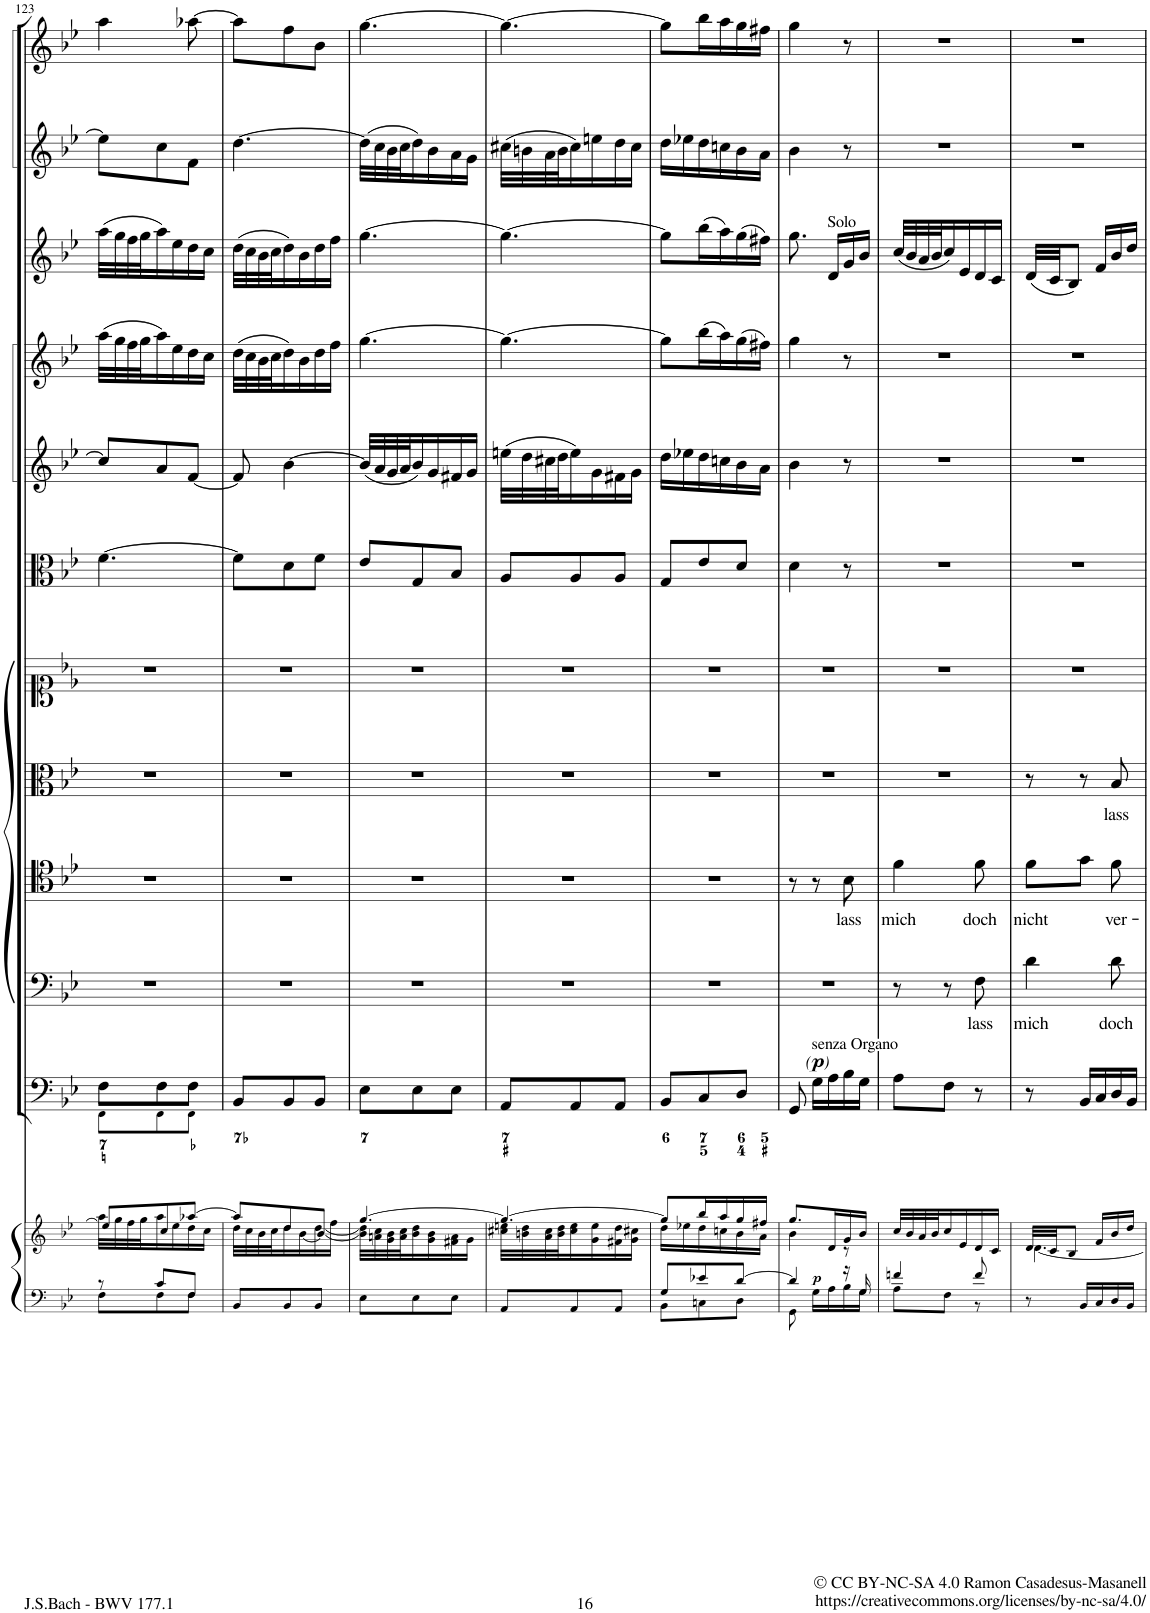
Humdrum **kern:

**kern	**kern	**dynam	**kern	**dynam	**kern	**text	**kern	**text	**kern	**text	**kern	**kern	**kern	**kern	**kern	**kern	**kern
*part12	*part12	*part12	*part11	*part11	*part10	*part10	*part9	*part9	*part8	*part8	*part7	*part6	*part5	*part4	*part3	*part2	*part1
*staff13	*staff12	*staff12/13	*staff11	*staff11	*staff10	*staff10	*staff9	*staff9	*staff8	*staff8	*staff7	*staff6	*staff5	*staff4	*staff3	*staff2	*staff1
*I"Piano reduction	*	*	*I"Continuo	*	*I"Basso	*	*I"Tenore	*	*I"Alto	*	*I"Soprano	*I"Viola	*I"Violino II	*I"Violino I	*I"Violino concertante	*I"Oboe II	*I"Oboe I
*I'Pno	*	*	*	*	*	*	*	*	*	*	*	*I'Vla	*I'Vln	*I'Vln	*I'Vln	*I'Ob	*I'Ob
!!LO:PB:g=z
*clefF4	*clefG2	*	*clefF4	*	*clefF4	*	*clefC4	*	*clefC3	*	*clefC1	*clefC3	*clefG2	*clefG2	*clefG2	*clefG2	*clefG2
*k[b-e-]	*k[b-e-]	*	*k[b-e-]	*	*k[b-e-]	*	*k[b-e-]	*	*k[b-e-]	*	*k[b-e-]	*k[b-e-]	*k[b-e-]	*k[b-e-]	*k[b-e-]	*k[b-e-]	*k[b-e-]
*M3/8	*M3/8	*	*M3/8	*	*M3/8	*	*M3/8	*	*M3/8	*	*M3/8	*M3/8	*M3/8	*M3/8	*M3/8	*M3/8	*M3/8
=123	=123	=123	=123	=123	=123	=123	=123	=123	=123	=123	=123	=123	=123	=123	=123	=123	=123
*^	*^	*	*^	*	*	*	*	*	*	*	*	*	*	*	*	*	*
8r	8F\L	8ee-/L]	32aa\LLL	.	8F\L	8FF!\L	.	4.r	.	4.r	.	4.r	.	4.r	[4.f\	8cc/L]	(32aa\LLL	(32aa\LLL	8ee-\L]	4aa\
.	.	.	32gg\	.	.	.	.	.	.	.	.	.	.	.	.	.	32gg\	32gg\	.	.
.	.	.	32ff\	.	.	.	.	.	.	.	.	.	.	.	.	.	32ff\	32ff\	.	.
.	.	.	32gg\J	.	.	.	.	.	.	.	.	.	.	.	.	.	32gg\J	32gg\J	.	.
8c/L	8F\	8cc/	16aa\	.	8F\	8FF!\	.	.	.	.	.	.	.	.	.	8a/	16aa\)	16aa\)	8cc\	.
.	.	.	16ee-\	.	.	.	.	.	.	.	.	.	.	.	.	.	16ee-\	16ee-\	.	.
8F/J	8F\J	[8aa-X/J	16dd\	.	8F\J	8FF!\J	.	.	.	.	.	.	.	.	.	[8f/J	16dd\	16dd\	8f\J	[8aa-X\
.	.	.	16cc\JJ	.	.	.	.	.	.	.	.	.	.	.	.	.	16cc\JJ	16cc\JJ	.	.
*v	*v	*	*	*	*v	*v	*	*	*	*	*	*	*	*	*	*	*	*	*	*
=124	=124	=124	=124	=124	=124	=124	=124	=124	=124	=124	=124	=124	=124	=124	=124	=124	=124	=124
8BB-/L	8aa-/L]	32dd\LLL	.	8BB-/L	.	4.r	.	4.r	.	4.r	.	4.r	8f\L]	8f/]	(32dd\LLL	(32dd\LLL	[4.dd\	8aa-\L]
.	.	32cc\	.	.	.	.	.	.	.	.	.	.	.	.	32cc\	32cc\	.	.
.	.	32b-\	.	.	.	.	.	.	.	.	.	.	.	.	32b-\	32b-\	.	.
.	.	32cc\J	.	.	.	.	.	.	.	.	.	.	.	.	32cc\J	32cc\J	.	.
8BB-/	8dd/	16dd\	.	8BB-/	.	.	.	.	.	.	.	.	8d\	[4b-\	16dd\)	16dd\)	.	8ff\
.	.	[16b-\	.	.	.	.	.	.	.	.	.	.	.	.	16b-\	16b-\	.	.
8BB-/J	8b-/J_	[16dd\	.	8BB-/J	.	.	.	.	.	.	.	.	8f\J	.	16dd\	16dd\	.	8b-\J
.	.	16ff\JJ	.	.	.	.	.	.	.	.	.	.	.	.	16ff\JJ	16ff\JJ	.	.
=125	=125	=125	=125	=125	=125	=125	=125	=125	=125	=125	=125	=125	=125	=125	=125	=125	=125	=125
8E-\L	[4.gg/	32b-\] 32dd\]LLL	.	8E-\L	.	4.r	.	4.r	.	4.r	.	4.r	8e-/L	(32b-/LLL]	[4.gg\	[4.gg\	(32dd\LLL]	[4.gg\
.	.	32an\ 32cc\	.	.	.	.	.	.	.	.	.	.	.	32a/	.	.	32cc\	.
.	.	32g\ 32b-\	.	.	.	.	.	.	.	.	.	.	.	32g/	.	.	32b-\	.
.	.	32a\ 32cc\J	.	.	.	.	.	.	.	.	.	.	.	32a/J	.	.	32cc\J	.
8E-\	.	16b-\ 16dd\	.	8E-\	.	.	.	.	.	.	.	.	8G/	16b-/)	.	.	16dd\)	.
.	.	16g\ 16b-\	.	.	.	.	.	.	.	.	.	.	.	16g/	.	.	16b-\	.
8E-\J	.	16f#X\ 16a\	.	8E-\J	.	.	.	.	.	.	.	.	8B-/J	16f#X/	.	.	16a\	.
.	.	16g\JJ	.	.	.	.	.	.	.	.	.	.	.	16g/JJ	.	.	16g\JJ	.
=126	=126	=126	=126	=126	=126	=126	=126	=126	=126	=126	=126	=126	=126	=126	=126	=126	=126	=126
8AA/L	4.gg/_	32cc#X\ 32een\LLL	.	8AA/L	.	4.r	.	4.r	.	4.r	.	4.r	8A/L	(32een\LLL	4.gg\_	4.gg\_	(32cc#X\LLL	4.gg\_
.	.	32bn\ 32dd\	.	.	.	.	.	.	.	.	.	.	.	32dd\	.	.	32bn\	.
.	.	32a\ 32cc#\	.	.	.	.	.	.	.	.	.	.	.	32cc#X\	.	.	32a\	.
.	.	32b\ 32dd\J	.	.	.	.	.	.	.	.	.	.	.	32dd\J	.	.	32b\J	.
8AA/	.	16cc#\ 16ee\	.	8AA/	.	.	.	.	.	.	.	.	8A/	16ee\)	.	.	16cc#\)	.
.	.	16g\ 16ee\	.	.	.	.	.	.	.	.	.	.	.	16g\	.	.	16een\	.
8AA/J	.	16f#X\ 16dd\	.	8AA/J	.	.	.	.	.	.	.	.	8A/J	16f#X\	.	.	16dd\	.
.	.	16g\ 16cc#X\JJ	.	.	.	.	.	.	.	.	.	.	.	16g\JJ	.	.	16cc#\JJ	.
=127	=127	=127	=127	=127	=127	=127	=127	=127	=127	=127	=127	=127	=127	=127	=127	=127	=127	=127
*^	*	*	*	*	*	*	*	*	*	*	*	*	*	*	*	*	*	*
8G/L	8BB-\L	8gg/L]	16dd\LL	.	8BB-/L	.	4.r	.	4.r	.	4.r	.	4.r	8G/L	16dd\LL	8gg\L]	8gg\L]	16dd\LL	8gg\L]
.	.	.	16ee-X\	.	.	.	.	.	.	.	.	.	.	.	16ee-X\	.	.	16ee-X\	.
8e-X/	8Cn\	16bb-/L	16dd\	.	8C/	.	.	.	.	.	.	.	.	8e-/	16dd\	(16bb-\L	(16bb-\L	16dd\	16bb-\L
.	.	16aa/	16ccn\	.	.	.	.	.	.	.	.	.	.	.	16ccn\	16aa\)	16aa\)	16ccn\	16aa\
[8d/J	8D\J	16gg/	16b-\	.	8D/J	.	.	.	.	.	.	.	.	8d/J	16b-\	(16gg\	(16gg\	16b-\	16gg\
.	.	16ff#X/JJ	16a\JJ	.	.	.	.	.	.	.	.	.	.	.	16a\JJ	16ff#X\JJ)	16ff#X\JJ)	16a\JJ	16ff#X\JJ
=128	=128	=128	=128	=128	=128	=128	=128	=128	=128	=128	=128	=128	=128	=128	=128	=128	=128	=128	=128
*	*	*	*^	*	*	*	*	*	*	*	*	*	*	*	*	*	*	*	*
4d/]	8GG\	8.gg/L	4b-\	8ryy	.	8GG/	.	4.r	.	8r	.	4.r	.	4.r	4d\	4b-\	4gg\	8.gg\	4b-\	4gg\
!	!	!	!	!	!	!LO:TX:a:t=senza Organo	!	!	!	!	!	!	!	!	!	!	!	!	!	!
!	!	!	!	!	!LO:DY:b	!	!LO:DY:a	!	!	!	!	!	!	!	!	!	!	!	!	!
!	!	!	!	!	!	!	!LO:DY:n=1:a	!	!	!	!	!	!	!	!	!	!	!	!	!
!	!	!	!	!	!	!	!LO:DY:n=2:a	!	!	!	!	!	!	!	!	!	!	!	!	!
.	16G\LL	.	.	4ryy	p	16G\LL	other-dynamics p other-dynamics	.	.	8r	.	.	.	.	.	.	.	.	.	.
!	!	!	!	!	!	!	!	!	!	!	!	!	!	!	!	!	!	!LO:TX:a:t=Solo	!	!
.	16A\	16d/L	.	.	.	16A\	.	.	.	.	.	.	.	.	.	.	.	16d/LL	.	.
!	!	!	!	!	!	!	!	!	!	!	!LO:LY:b	!	!	!	!	!	!	!	!	!
16r	16B-\	16g/	8r	.	.	16B-\	.	.	.	8B-\	lass	.	.	.	8r	8r	8r	16g/	8r	8r
16G/	16G\JJ	16b-/JJ	.	.	.	16G\JJ	.	.	.	.	.	.	.	.	.	.	.	16b-/JJ	.	.
=129	=129	=129	=129	=129	=129	=129	=129	=129	=129	=129	=129	=129	=129	=129	=129	=129	=129	=129	=129	=129
!	!	!	!	!	!	!	!	!	!	!	!LO:LY:b	!	!	!	!	!	!	!	!	!
*	*	*v	*v	*v	*	*	*	*	*	*	*	*	*	*	*	*	*	*	*	*
4fn/	8A\L	32cc/LLL	.	8A\L	.	8r	.	4f\	mich	4.r	.	4.r	4.r	4.r	4.r	(32cc/LLL	4.r	4.r
.	.	32b-/	.	.	.	.	.	.	.	.	.	.	.	.	.	32b-/	.	.
.	.	32a/	.	.	.	.	.	.	.	.	.	.	.	.	.	32a/	.	.
.	.	32b-/J	.	.	.	.	.	.	.	.	.	.	.	.	.	32b-/J	.	.
.	8F\J	16cc/	.	8F\J	.	8r	.	.	.	.	.	.	.	.	.	16cc/)	.	.
.	.	16e-/	.	.	.	.	.	.	.	.	.	.	.	.	.	16e-/	.	.
!	!	!	!	!	!	!	!LO:LY:b	!	!LO:LY:b	!	!	!	!	!	!	!	!	!
8f/	8r	16d/	.	8r	.	8F\	lass	8f\	doch	.	.	.	.	.	.	16d/	.	.
.	.	16c/JJ	.	.	.	.	.	.	.	.	.	.	.	.	.	16c/JJ	.	.
*v	*v	*	*	*	*	*	*	*	*	*	*	*	*	*	*	*	*	*
=130	=130	=130	=130	=130	=130	=130	=130	=130	=130	=130	=130	=130	=130	=130	=130	=130	=130
*	*^	*	*	*	*	*	*	*	*	*	*	*	*	*	*	*	*
!	!	!	!	!	!	!	!LO:LY:b	!	!LO:LY:b	!	!	!	!	!	!	!	!	!
8r	32d/LLL	[4.d\	.	8r	.	4d\	mich	8f\L	nicht	8r	.	4.r	4.r	4.r	4.r	(32d/LLL	4.r	4.r
.	32c/JJ	.	.	.	.	.	.	.	.	.	.	.	.	.	.	32c/JJ	.	.
.	8B-/J	.	.	.	.	.	.	.	.	.	.	.	.	.	.	8B-/J)	.	.
16BB-/LL	.	.	.	16BB-/LL	.	.	.	8g\J	.	8r	.	.	.	.	.	.	.	.
16C/	16f/LL	.	.	16C/	.	.	.	.	.	.	.	.	.	.	.	16f/LL	.	.
!	!	!	!	!	!	!	!LO:LY:b	!	!LO:LY:b	!	!LO:LY:b	!	!	!	!	!	!	!
16D/	16b-/	.	.	16D/	.	8d\	doch	8f\	ver-	8B-/	lass	.	.	.	.	16b-/	.	.
16BB-/JJ	16dd/JJ	.	.	16BB-/JJ	.	.	.	.	.	.	.	.	.	.	.	16dd/JJ	.	.
*	*v	*v	*	*	*	*	*	*	*	*	*	*	*	*	*	*	*	*
=	=	=	=	=	=	=	=	=	=	=	=	=	=	=	=	=	=
*-	*-	*-	*-	*-	*-	*-	*-	*-	*-	*-	*-	*-	*-	*-	*-	*-	*-
